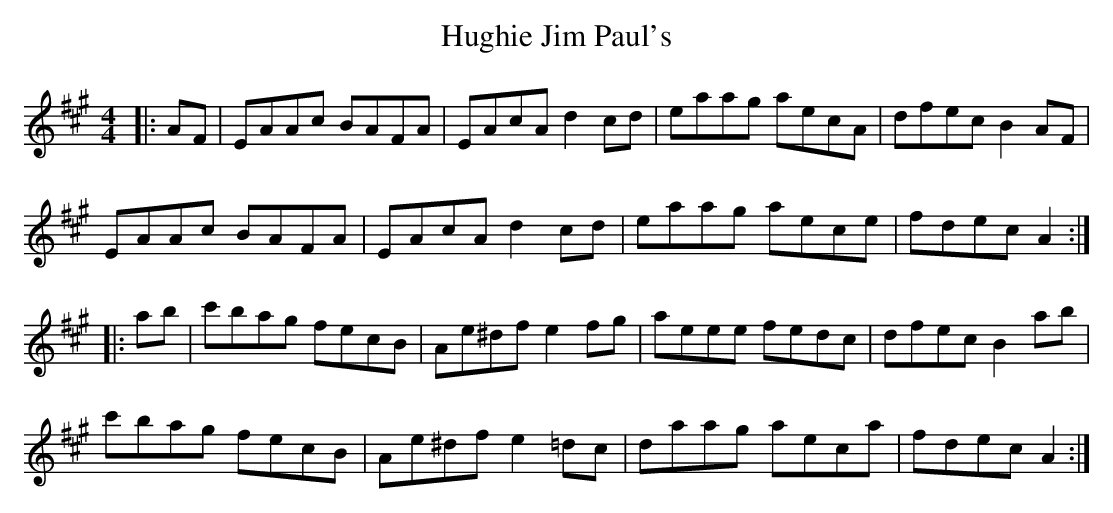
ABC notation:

X:1
T: Hughie Jim Paul's
M: 4/4
L: 1/8
K: Amaj
|:AF|EAAc BAFA|EAcA d2cd|eaag aecA|dfec B2AF|
EAAc BAFA|EAcA d2cd|eaag aece|fdec A2:|
|:ab|c'bag fecB|Ae^df e2fg|aeee fedc|dfec B2ab|
c'bag fecB|Ae^df e2=dc|daag aeca|fdec A2:|
